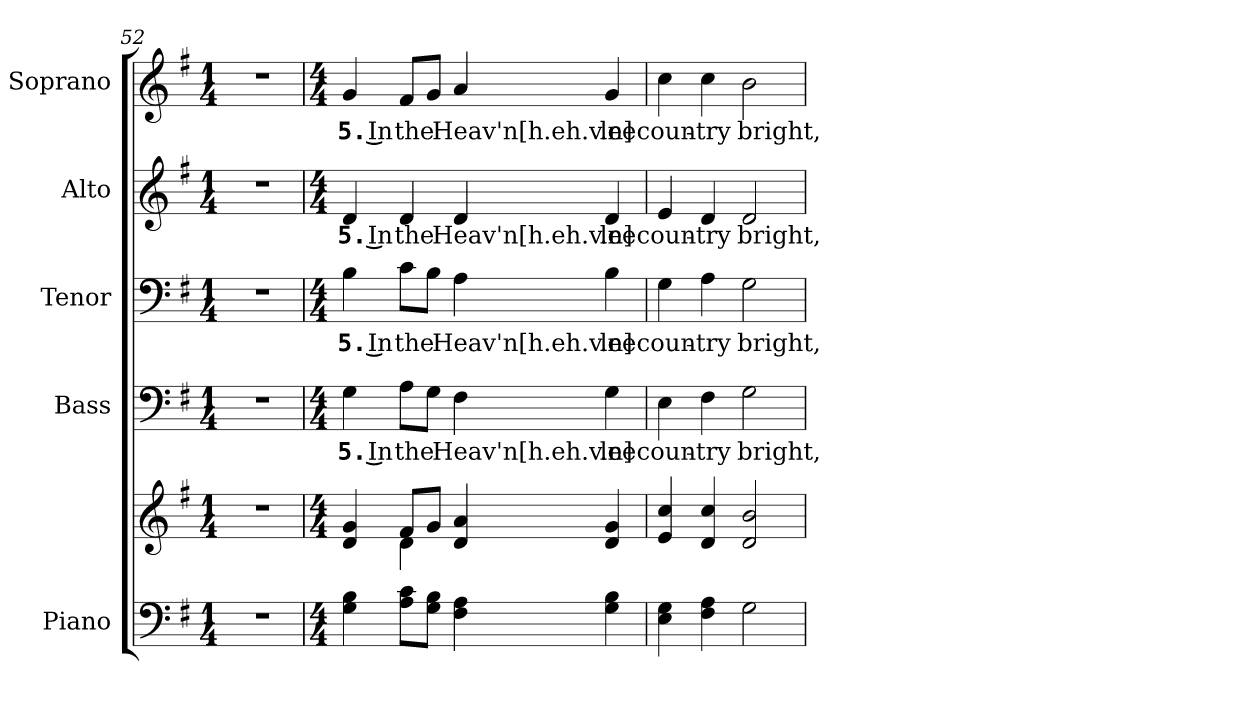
**kern	**kern	**kern	**text	**kern	**text	**kern	**text	**kern	**text
*part5	*part5	*part4	*part4	*part3	*part3	*part2	*part2	*part1	*part1
*staff6	*staff5	*staff4	*staff4	*staff3	*staff3	*staff2	*staff2	*staff1	*staff1
*I"Piano	*	*I"Bass	*	*I"Tenor	*	*I"Alto	*	*I"Soprano	*
*I'Pno.	*	*I'B.	*	*I'T.	*	*I'A.	*	*I'S.	*
!!LO:PB:g=z
*clefF4	*clefG2	*clefF4	*	*clefF4	*	*clefG2	*	*clefG2	*
*k[f#]	*k[f#]	*k[f#]	*	*k[f#]	*	*k[f#]	*	*k[f#]	*
*G:	*G:	*G:	*	*G:	*	*G:	*	*G:	*
*M1/4	*M1/4	*M1/4	*	*M1/4	*	*M1/4	*	*M1/4	*
=52	=52	=52	=52	=52	=52	=52	=52	=52	=52
!LO:N:vis=1	!LO:N:vis=1	!LO:N:vis=1	!	!LO:N:vis=1	!	!LO:N:vis=1	!	!LO:N:vis=1	!
4r	4r	4r	.	4r	.	4r	.	4r	.
=53	=53	=53	=53	=53	=53	=53	=53	=53	=53
*M4/4	*M4/4	*M4/4	*	*M4/4	*	*M4/4	*	*M4/4	*
*	*^	*	*	*	*	*	*	*	*
!	!	!	!	!LO:LY:b:color=#000000	!	!	!	!	!	!
!	!	!	!	!	!	!LO:LY:b:color=#000000	!	!	!	!
!	!	!	!	!	!	!	!	!LO:LY:b:color=#000000	!	!
!	!	!	!	!	!	!	!	!	!	!LO:LY:b:color=#000000
4Gi\ 4Bi	4di/ 4gi	4ryy	4Gi\	5. In	4Bi\	5. In	4di/	5. In	4gi/	5. In
!	!	!	!	!LO:LY:b:color=#000000	!	!	!	!	!	!
!	!	!	!	!	!	!LO:LY:b:color=#000000	!	!	!	!
!	!	!	!	!	!	!	!	!LO:LY:b:color=#000000	!	!
!	!	!	!	!	!	!	!	!	!	!LO:LY:b:color=#000000
8Ai\ 8ciL	8f#i/L	4di\	8Ai\L	the	8ci\L	the	4di/	the	8f#i/L	the
8Gi\ 8BiJ	8gi/J	.	8Gi\J	.	8Bi\J	.	.	.	8gi/J	.
!	!	!	!	!LO:LY:b:color=#000000	!	!	!	!	!	!
!	!	!	!	!	!	!LO:LY:b:color=#000000	!	!	!	!
!	!	!	!	!	!	!	!	!LO:LY:b:color=#000000	!	!
!	!	!	!	!	!	!	!	!	!	!LO:LY:b:color=#000000
4F#i\ 4Ai	4di/ 4ai	2ryy	4F#i\	Heav'n[h.eh.v.n]	4Ai\	Heav'n[h.eh.v.n]	4di/	Heav'n[h.eh.v.n]	4ai/	Heav'n[h.eh.v.n]
!	!	!	!	!LO:LY:b:color=#000000	!	!	!	!	!	!
!	!	!	!	!	!	!LO:LY:b:color=#000000	!	!	!	!
!	!	!	!	!	!	!	!	!LO:LY:b:color=#000000	!	!
!	!	!	!	!	!	!	!	!	!	!LO:LY:b:color=#000000
4Gi\ 4Bi	4di/ 4gi	.	4Gi\	lee	4Bi\	lee	4di/	lee	4gi/	lee
*	*v	*v	*	*	*	*	*	*	*	*
=54	=54	=54	=54	=54	=54	=54	=54	=54	=54
!	!	!	!LO:LY:b:color=#000000	!	!	!	!	!	!
!	!	!	!	!	!LO:LY:b:color=#000000	!	!	!	!
!	!	!	!	!	!	!	!LO:LY:b:color=#000000	!	!
!	!	!	!	!	!	!	!	!	!LO:LY:b:color=#000000
4Ei\ 4Gi	4ei/ 4cci	4Ei\	coun-	4Gi\	coun-	4ei/	coun-	4cci\	coun-
!	!	!	!LO:LY:b:color=#000000	!	!	!	!	!	!
!	!	!	!	!	!LO:LY:b:color=#000000	!	!	!	!
!	!	!	!	!	!	!	!LO:LY:b:color=#000000	!	!
!	!	!	!	!	!	!	!	!	!LO:LY:b:color=#000000
4F#i\ 4Ai	4di/ 4cci	4F#i\	-try	4Ai\	-try	4di/	-try	4cci\	-try
!	!	!	!LO:LY:b:color=#000000	!	!	!	!	!	!
!	!	!	!	!	!LO:LY:b:color=#000000	!	!	!	!
!	!	!	!	!	!	!	!LO:LY:b:color=#000000	!	!
!	!	!	!	!	!	!	!	!	!LO:LY:b:color=#000000
2Gi\	2di/ 2bi	2Gi\	bright,	2Gi\	bright,	2di/	bright,	2bi\	bright,
=	=	=	=	=	=	=	=	=	=
*-	*-	*-	*-	*-	*-	*-	*-	*-	*-
